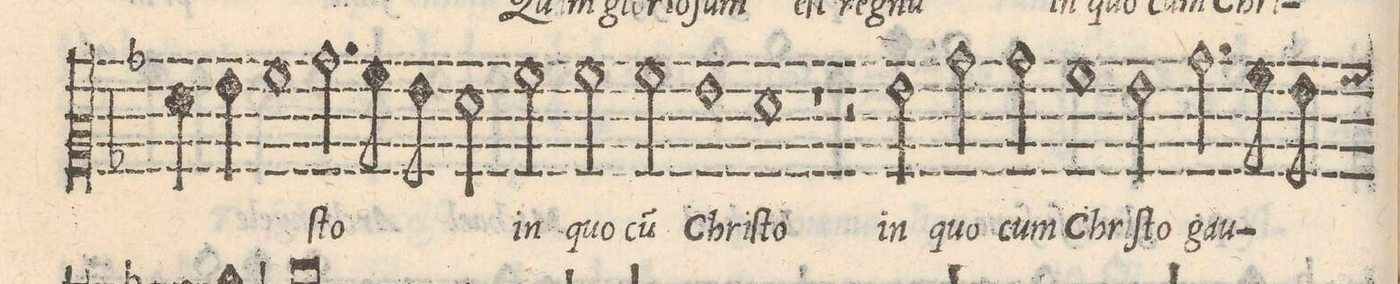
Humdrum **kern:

**kern	**text
*I"ALTVS	*
*clefC2	*
*k[b-]	*
*met(C)	*
*M2/1	*
4f\	.
4g\	.
1a	.
=8-	=8-
2.b-\	-ſto
8a\	.
8g\	.
2f\	.
2a\	in
=9-	=9-
2a\	quo
2a\	cu(m)
1g	Chri-
=10-	=10-
1f	-ſto
1r	.
=11-	=11-
2r	.
2g\	in
2b-\	quo
2b-\	cum
=12-	=12-
1a	Chri-
2g\	-ſto
2.b-\	gau-
=13-	=13-
8a\	.
8g\	.
*custos:a	*
*-	*-
